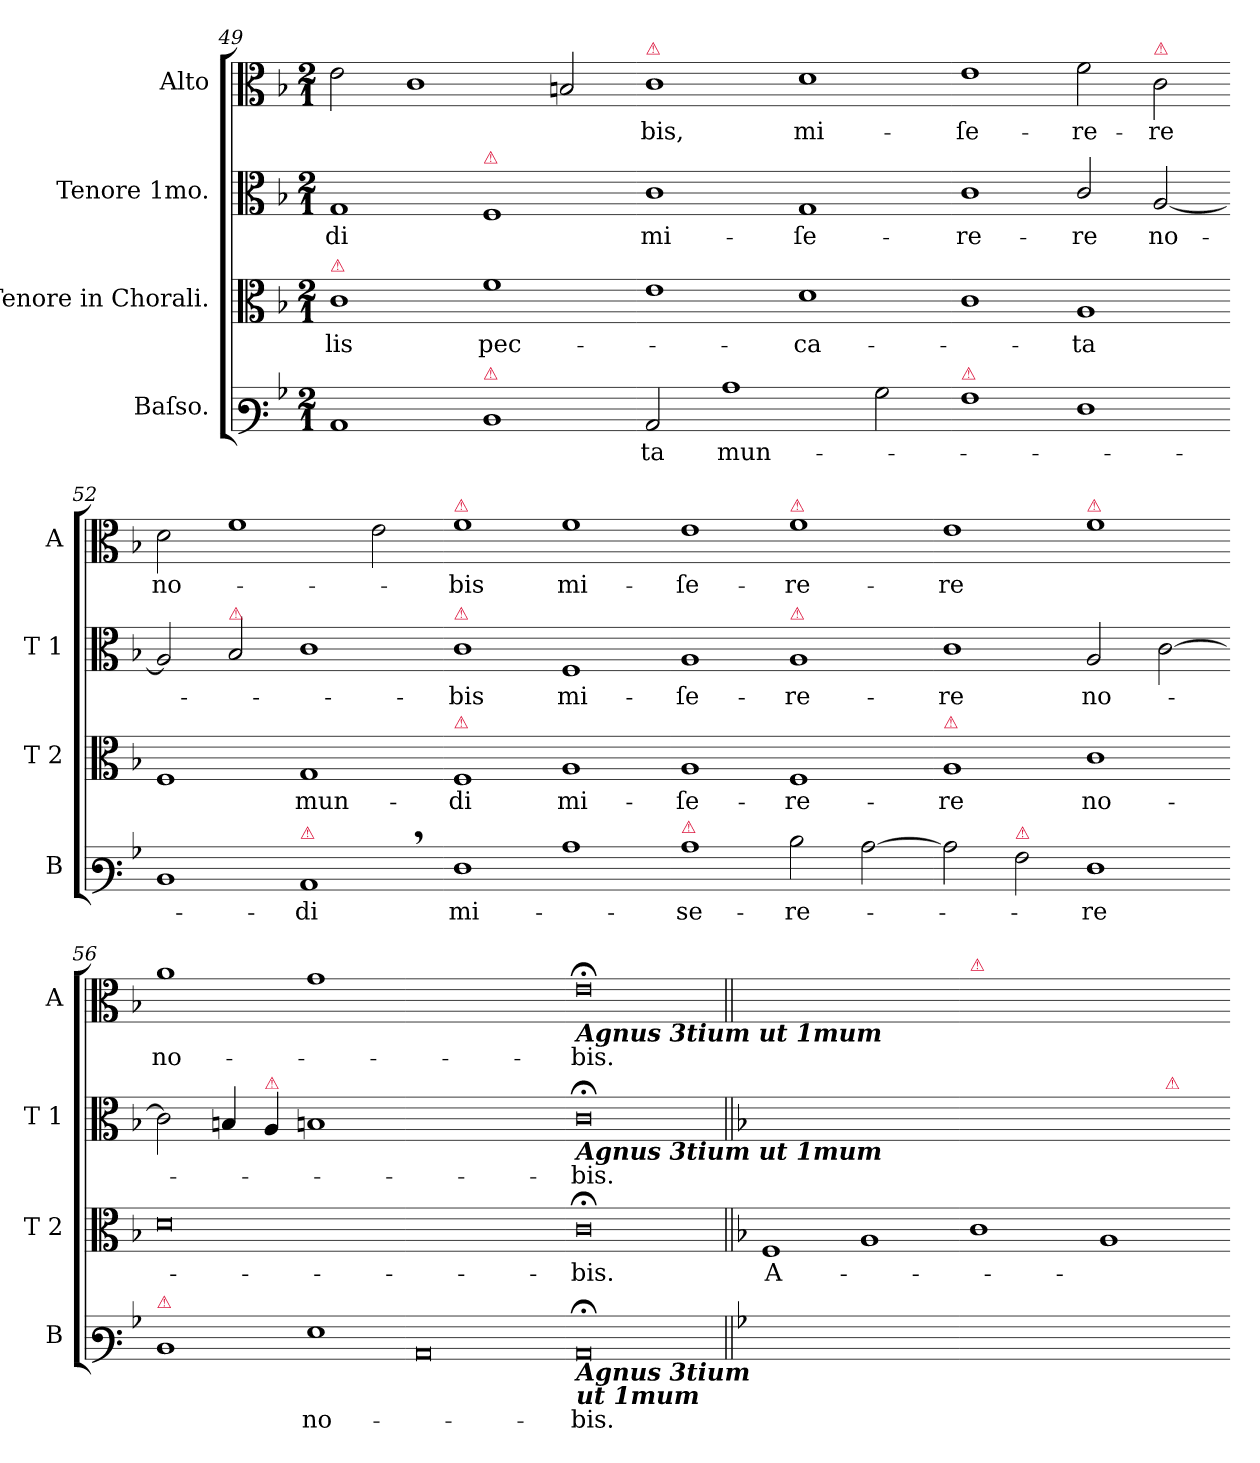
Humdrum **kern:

**kern	**text	**kern	**text	**kern	**text	**kern	**text
*part4	*part4	*part3	*part3	*part2	*part2	*part1	*part1
*staff4	*staff4	*staff3	*staff3	*staff2	*staff2	*staff1	*staff1
*I"Baſso.	*	*I"Tenore in Chorali.	*	*I"Tenore 1mo.	*	*I"Alto	*
*I'B	*	*I'T 2	*	*I'T 1	*	*I'A	*
*clefF3	*	*clefC3	*	*clefC3	*	*clefC3	*
*k[b-]	*	*k[b-]	*	*k[b-]	*	*k[b-]	*
*M2/1	*	*M2/1	*	*M2/1	*	*M2/1	*
=49	=49	=49	=49	=49	=49	=49	=49
!	!	!LO:TX:a:color=crimson:t=⚠	!	!	!	!	!
1C	.	1c	-lis	1G	-di	2e\	.
.	.	.	.	.	.	1c	.
!	!	!	!	!LO:TX:a:color=crimson:t=⚠	!	!	!
!LO:TX:a:color=crimson:t=⚠	!	!	!	!	!	!	!
1D	.	1f	pec-	1F	.	.	.
.	.	.	.	.	.	2Bn/	.
=50-	=50-	=50-	=50-	=50-	=50-	=50-	=50-
!	!	!	!	!	!	!LO:TX:a:color=crimson:t=⚠	!
2C/	-ta	1e	.	1c	mi-	1c	-bis,
1c	mun-	.	.	.	.	.	.
.	.	1d	-ca-	1G	-ſe-	1d	mi-
2B-\	.	.	.	.	.	.	.
=51-	=51-	=51-	=51-	=51-	=51-	=51-	=51-
!LO:TX:a:color=crimson:t=⚠	!	!	!	!	!	!	!
1A	.	1c	.	1c	-re-	1e	-ſe-
1F	.	1A	-ta	2c/	-re	2f\	-re-
!	!	!	!	!	!	!LO:TX:a:color=crimson:t=⚠	!
.	.	.	.	[2A/	no-	2c\	-re
=52-	=52-	=52-	=52-	=52-	=52-	=52-	=52-
1D	.	1F	.	2A/]	.	2d\	no-
!	!	!	!	!LO:TX:a:color=crimson:t=⚠	!	!	!
.	.	.	.	2B-/	.	1f	.
!LO:TX:a:color=crimson:t=⚠	!	!	!	!	!	!	!
1C,	-di	1G	mun-	1c	.	.	.
.	.	.	.	.	.	2e\	.
=53-	=53-	=53-	=53-	=53-	=53-	=53-	=53-
!	!	!	!	!	!	!LO:TX:a:color=crimson:t=⚠	!
!	!	!	!	!LO:TX:a:color=crimson:t=⚠	!	!	!
!	!	!LO:TX:a:color=crimson:t=⚠	!	!	!	!	!
1F	mi-	1F	-di	1c	-bis	1f	-bis
1c	.	1A	mi-	1F	mi-	1f	mi-
=54-	=54-	=54-	=54-	=54-	=54-	=54-	=54-
!LO:TX:a:color=crimson:t=⚠	!	!	!	!	!	!	!
1c	-se-	1A	-ſe-	1A	-ſe-	1e	-ſe-
!	!	!	!	!	!	!LO:TX:a:color=crimson:t=⚠	!
!	!	!	!	!LO:TX:a:color=crimson:t=⚠	!	!	!
2d\	-re-	1F	-re-	1A	-re-	1f	-re-
[2c\	.	.	.	.	.	.	.
=55-	=55-	=55-	=55-	=55-	=55-	=55-	=55-
!	!	!LO:TX:a:color=crimson:t=⚠	!	!	!	!	!
2c\]	.	1A	-re	1c	-re	1e	-re
!LO:TX:a:color=crimson:t=⚠	!	!	!	!	!	!	!
2A\	.	.	.	.	.	.	.
!	!	!	!	!	!	!LO:TX:a:color=crimson:t=⚠	!
1F	-re	1c	no-	2A/	no-	1f	.
.	.	.	.	[2c\	.	.	.
=56-	=56-	=56-	=56-	=56-	=56-	=56-	=56-
!LO:TX:a:color=crimson:t=⚠	!	!	!	!	!	!	!
1D	.	0d	.	2c\]	.	1a	no-
.	.	.	.	4Bn/	.	.	.
!	!	!	!	!LO:TX:a:color=crimson:t=⚠	!	!	!
.	.	.	.	4A/	.	.	.
1G	no-	.	.	1Bn	.	1g	.
=57-	=57-	=57-	=57-	=57-	=57-	=57-	=57-
0C	.	0ryy	.	0ryy	.	0ryy	.
=58-	=58-	=58-	=58-	=58-	=58-	=58-	=58-
!	!	!	!	!	!	!LO:TX:b:Bi:t=Agnus 3tium ut 1mum	!
!	!	!	!	!LO:TX:b:Bi:t=Agnus 3tium ut 1mum	!	!	!
!LO:TX:b:Bi:t=Agnus 3tium\nut 1mum	!	!	!	!	!	!	!
0C;<	-bis.	0c;<	-bis.	0c;<	-bis.	0e;<	-bis.
=59||	=59||	=59||	=59||	=59||	=59||	=59||	=59||
*	*	*	*	*	*	*k[]	*
1Fyy	A-	1F	A-	1cyy	A-	0fyy	A-
1Dyy	.	1A	.	1dyy	.	.	.
=60-	=60-	=60-	=60-	=60-	=60-	=60-	=60-
!	!	!	!	!	!	!LO:TX:a:color=crimson:t=⚠	!
1Cyy	.	1c	.	2G/yy	.	1eyy	.
.	.	.	.	1Ayy	.	.	.
1Dyy	.	1A	.	.	.	1dyy	.
!	!	!	!	!LO:TX:a:color=crimson:t=⚠	!	!	!
.	.	.	.	2F/yy	.	.	.
=-	=-	=-	=-	=-	=-	=-	=-
*-	*-	*-	*-	*-	*-	*-	*-
